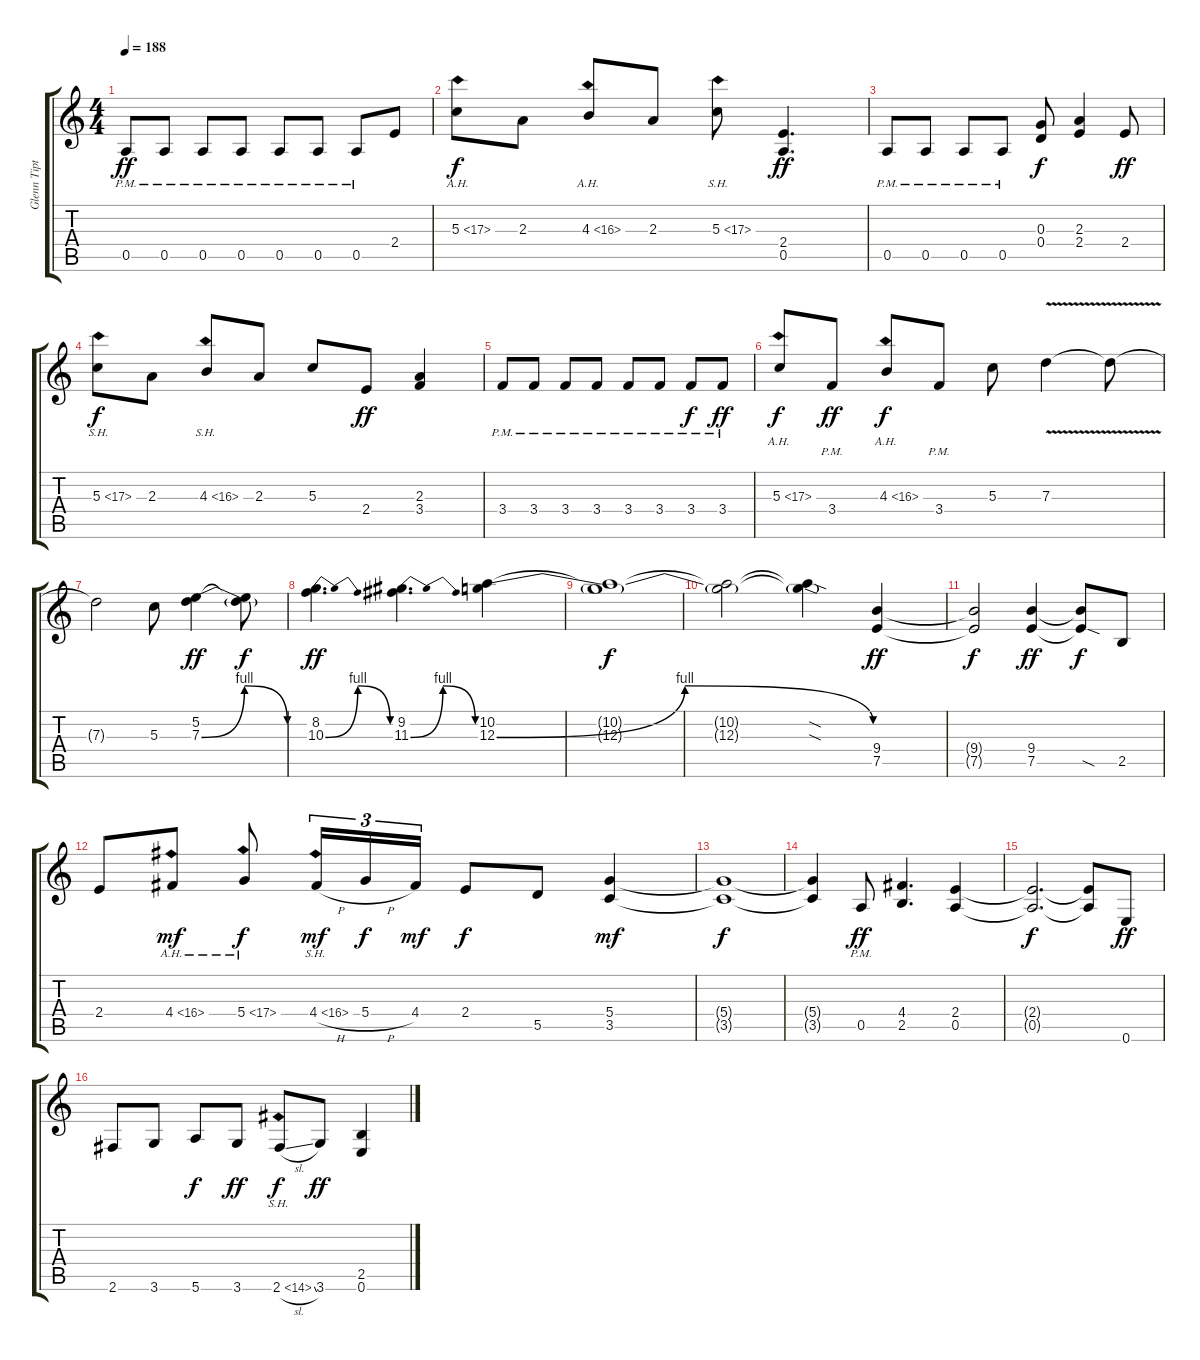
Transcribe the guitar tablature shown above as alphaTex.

\track ("Glenn Tipton" "Glenn Tipt") {instrument distortionguitar}
\staff {score tabs}
\tuning (E4 B3 G3 D3 A2 E2) {hide}
\ts (4 4)
\tempo 188
\clef g2
\ks c
0.5{pm}.8{dy ff} 0.5{pm}.8 0.5{pm}.8 0.5{pm}.8 0.5{pm}.8 0.5{pm}.8 0.5{pm}.8 2.4.8 |
5.3{ah 12}.8{dy f} 2.3.8 4.3{ah 12}.8 2.3.8 5.3{sh 12}.8 (2.4 0.5).4{d dy ff} |
0.5{pm}.8 0.5{pm}.8 0.5{pm}.8 0.5{pm}.8 (0.3 0.4).8{dy f} (2.3 2.4).4 2.4.8{dy ff} |
5.3{sh 12}.8{dy f} 2.3.8 4.3{sh 12}.8 2.3.8 5.3.8 2.4.8{dy ff} (2.3 3.4).4 |
3.4{pm}.8 3.4{pm}.8 3.4{pm}.8 3.4{pm}.8 3.4{pm}.8 3.4{pm}.8 3.4{pm}.8{dy f} 3.4{pm}.8{dy ff} |
5.3{ah 12}.8{dy f} 3.4{pm}.8{dy ff} 4.3{ah 12}.8{dy f} 3.4{pm}.8 5.3.8 7.3{v}.4 7.3{t}.8 |
7.3{t}.2 5.3.8 (5.2 7.3{be (bendrelease 0 0 7 4 55 4 60 0)}).4{dy ff} (5.2{t} 7.3{t}).8{dy f} |
(8.2 10.3{be (bendrelease 0 0 9 4 50 4 60 0)}).4{d dy ff} (9.2 11.3{be (bendrelease 0 0 10 4 52 4 60 0)}).4{d} (10.2 12.3{be (bendrelease 0 0 2 4 58 4 60 0)}).4 |
(10.2{t} 12.3{t}).1{dy f} |
(10.2{t} 12.3{t}).2 (10.2{sod t} 12.3{sod t}).4 (9.4 7.5).4{dy ff} |
(9.4{t} 7.5{t}).2{dy f} (9.4 7.5).4{dy ff} (9.4{t} 7.5{sod t}).8{dy f} 2.5.8 |
2.4.8 4.4{ah 12}.8{dy mf} 5.4{ah 12}.8{dy f} 4.4{sh 12 h}.16{tu (3 2) dy mf} 5.4{h}.16{tu (3 2) dy f} 4.4.16{tu (3 2) dy mf} 2.4.8{dy f} 5.5.8 (5.4 3.5).4{dy mf} |
(5.4{t} 3.5{t}).1{dy f} |
(5.4{t} 3.5{t}).4 0.5{pm}.8{dy ff} (4.4 2.5).4{d} (2.4 0.5).4 |
(2.4{t} 0.5{t}).2{d dy f} (2.4{t} 0.5{t}).8 0.6.8{dy ff} |
2.6.8 3.6.8 5.6.8{dy f} 3.6.8{dy ff} 2.6{sh 12 sl}.8{dy f} 3.6.8{dy ff} (2.5 0.6).4
